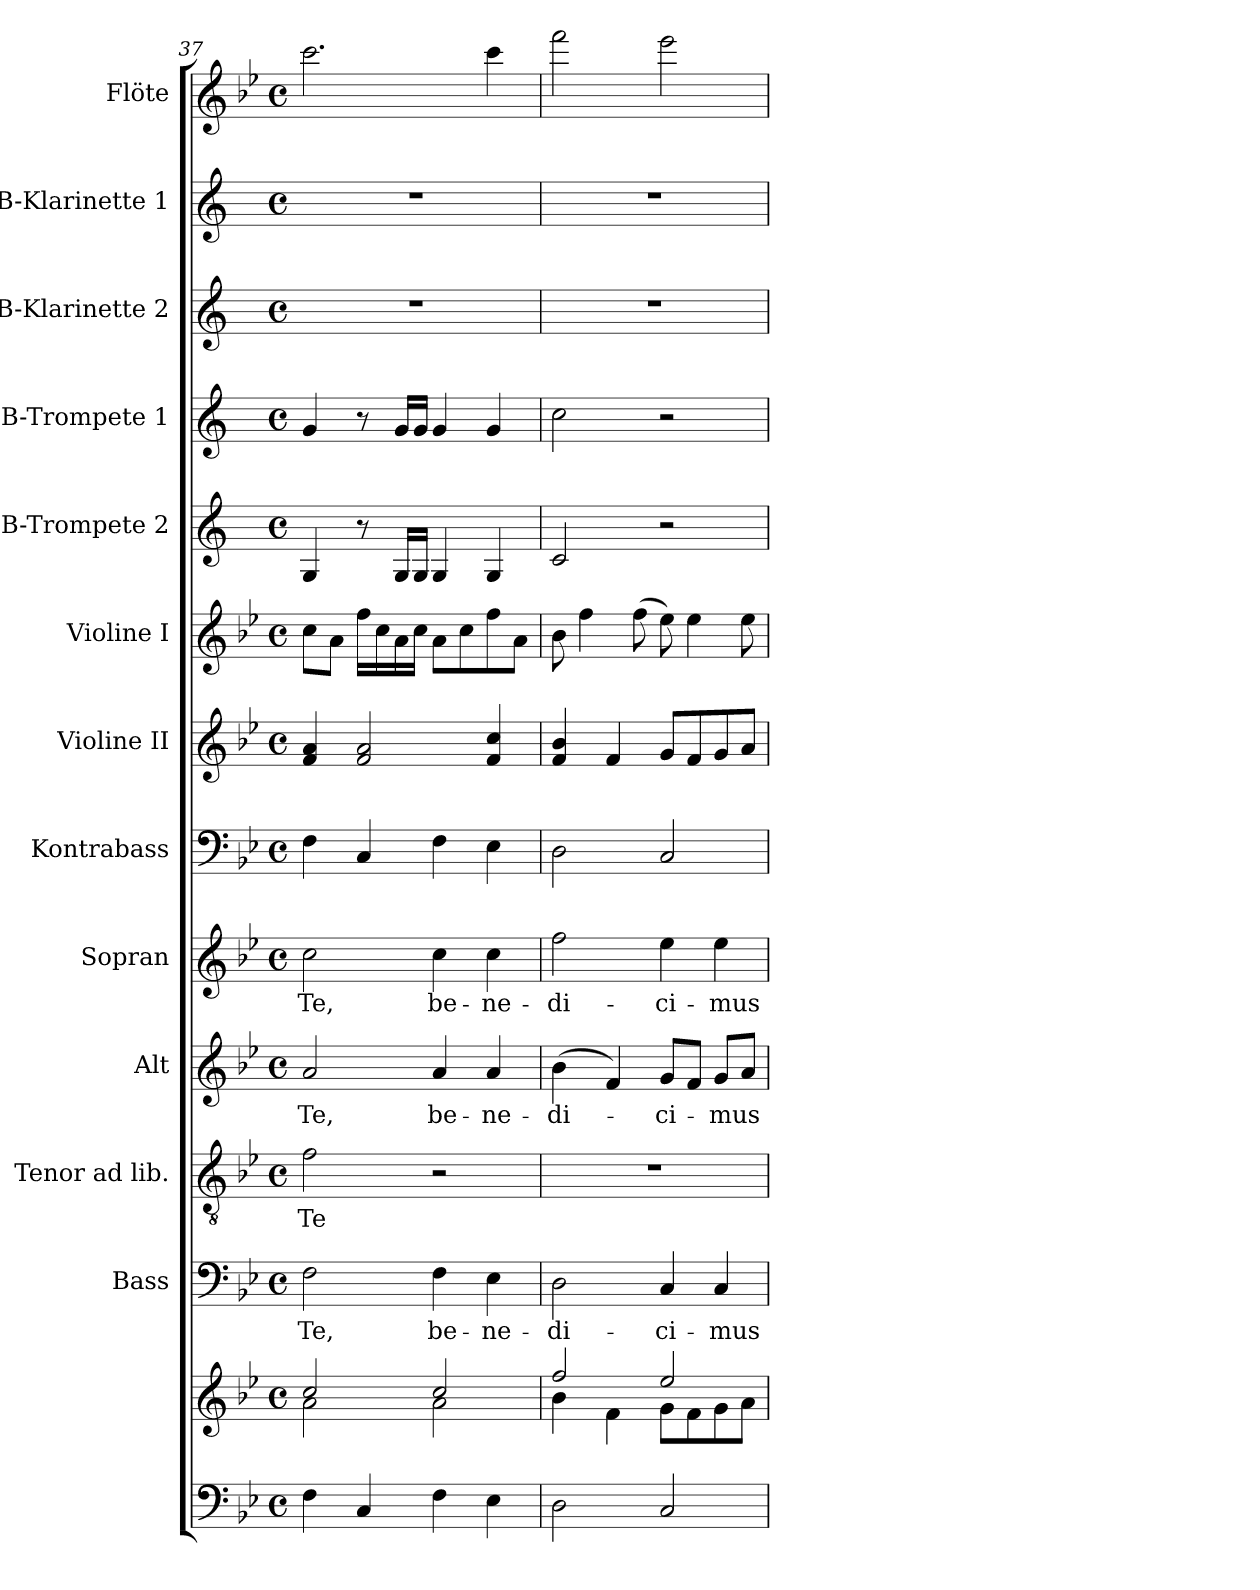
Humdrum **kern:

**kern	**kern	**kern	**text	**kern	**text	**kern	**text	**kern	**text	**kern	**kern	**kern	**kern	**kern	**kern	**kern	**kern
*part13	*part13	*part12	*part12	*part11	*part11	*part10	*part10	*part9	*part9	*part8	*part7	*part6	*part5	*part4	*part3	*part2	*part1
*staff14	*staff13	*staff12	*staff12	*staff11	*staff11	*staff10	*staff10	*staff9	*staff9	*staff8	*staff7	*staff6	*staff5	*staff4	*staff3	*staff2	*staff1
*	*	*I"Bass	*	*I"Tenor ad lib.	*	*I"Alt	*	*I"Sopran	*	*I"Kontrabass	*I"Violine II	*I"Violine I	*I"B-Trompete 2	*I"B-Trompete 1	*I"B-Klarinette 2	*I"B-Klarinette 1	*I"Flöte
*	*	*I'B.	*	*I'T.	*	*I'A.	*	*I'S.	*	*I'Kb.	*I'Vl. II	*I'Vl. I	*I'B Trp. 2	*I'B Trp. 1	*I'B Kl. 2	*I'B Kl. 1	*I'Fl.
!!LO:PB:g=z
*clefF4	*clefG2	*clefF4	*	*clefGv2	*	*clefG2	*	*clefG2	*	*clefF4	*clefG2	*clefG2	*clefG2	*clefG2	*clefG2	*clefG2	*clefG2
*	*	*	*	*	*	*	*	*	*	*ITrd7c12	*	*	*ITrd1c2	*ITrd1c2	*ITrd1c2	*ITrd1c2	*
*k[b-e-]	*k[b-e-]	*k[b-e-]	*	*k[b-e-]	*	*k[b-e-]	*	*k[b-e-]	*	*k[b-e-]	*k[b-e-]	*k[b-e-]	*k[b-e-]	*k[b-e-]	*k[b-e-]	*k[b-e-]	*k[b-e-]
*B-:	*B-:	*B-:	*	*B-:	*	*B-:	*	*B-:	*	*B-:	*B-:	*B-:	*B-:	*B-:	*B-:	*B-:	*B-:
*M4/4	*M4/4	*M4/4	*	*M4/4	*	*M4/4	*	*M4/4	*	*M4/4	*M4/4	*M4/4	*M4/4	*M4/4	*M4/4	*M4/4	*M4/4
*met(c)	*met(c)	*met(c)	*	*met(c)	*	*met(c)	*	*met(c)	*	*met(c)	*met(c)	*met(c)	*met(c)	*met(c)	*met(c)	*met(c)	*met(c)
=37	=37	=37	=37	=37	=37	=37	=37	=37	=37	=37	=37	=37	=37	=37	=37	=37	=37
*	*^	*	*	*	*	*	*	*	*	*	*	*	*	*	*	*	*
!	!	!	!	!LO:LY:b	!	!LO:LY:b	!	!LO:LY:b	!	!LO:LY:b	!	!	!	!	!	!	!	!
4F\	2cc/	2a\	2F\	Te,	2f\	Te	2a/	Te,	2cc\	Te,	4FF\	4f/ 4a/	8cc\L	4F/	4f/	1r	1r	2.ccc\
.	.	.	.	.	.	.	.	.	.	.	.	.	8a\J	.	.	.	.	.
4C/	.	.	.	.	.	.	.	.	.	.	4CC/	2f/ 2a/	16ff\LL	8r	8r	.	.	.
.	.	.	.	.	.	.	.	.	.	.	.	.	16cc\	.	.	.	.	.
.	.	.	.	.	.	.	.	.	.	.	.	.	16a\	16F/LL	16f/LL	.	.	.
.	.	.	.	.	.	.	.	.	.	.	.	.	16cc\JJ	16F/JJ	16f/JJ	.	.	.
!	!	!	!	!LO:LY:b	!	!	!	!LO:LY:b	!	!LO:LY:b	!	!	!	!	!	!	!	!
4F\	2cc/	2a\	4F\	be-	2r	.	4a/	be-	4cc\	be-	4FF\	.	8a\L	4F/	4f/	.	.	.
.	.	.	.	.	.	.	.	.	.	.	.	.	8cc\	.	.	.	.	.
!	!	!	!	!LO:LY:b	!	!	!	!LO:LY:b	!	!LO:LY:b	!	!	!	!	!	!	!	!
4E-\	.	.	4E-\	-ne-	.	.	4a/	-ne-	4cc\	-ne-	4EE-\	4f/ 4cc/	8ff\	4F/	4f/	.	.	4ccc\
.	.	.	.	.	.	.	.	.	.	.	.	.	8a\J	.	.	.	.	.
=38	=38	=38	=38	=38	=38	=38	=38	=38	=38	=38	=38	=38	=38	=38	=38	=38	=38	=38
!	!	!	!	!LO:LY:b	!	!	!	!LO:LY:b	!	!LO:LY:b	!	!	!	!	!	!	!	!
2D\	2ff/	4b-\	2D\	-di-	1r	.	(>4b-\	-di-	2ff\	-di-	2DD\	4f/ 4b-/	8b-\	2B-/	2b-\	1r	1r	2fff\
.	.	.	.	.	.	.	.	.	.	.	.	.	4ff\	.	.	.	.	.
.	.	4f\	.	.	.	.	4f/)	.	.	.	.	4f/	.	.	.	.	.	.
.	.	.	.	.	.	.	.	.	.	.	.	.	(>8ff\	.	.	.	.	.
!	!	!	!	!LO:LY:b	!	!	!	!LO:LY:b	!	!LO:LY:b	!	!	!	!	!	!	!	!
2C/	2ee-/	8g\L	4C/	-ci-	.	.	8g/L	-ci-	4ee-\	-ci-	2CC/	8g/L	8ee-\)	2r	2r	.	.	2eee-\
.	.	8f\	.	.	.	.	8f/J	.	.	.	.	8f/	4ee-\	.	.	.	.	.
!	!	!	!	!LO:LY:b	!	!	!	!LO:LY:b	!	!LO:LY:b	!	!	!	!	!	!	!	!
.	.	8g\	4C/	-mus	.	.	8g/L	-mus	4ee-\	-mus	.	8g/	.	.	.	.	.	.
.	.	8a\J	.	.	.	.	8a/J	.	.	.	.	8a/J	8ee-\	.	.	.	.	.
*	*v	*v	*	*	*	*	*	*	*	*	*	*	*	*	*	*	*	*
=	=	=	=	=	=	=	=	=	=	=	=	=	=	=	=	=	=
*-	*-	*-	*-	*-	*-	*-	*-	*-	*-	*-	*-	*-	*-	*-	*-	*-	*-
